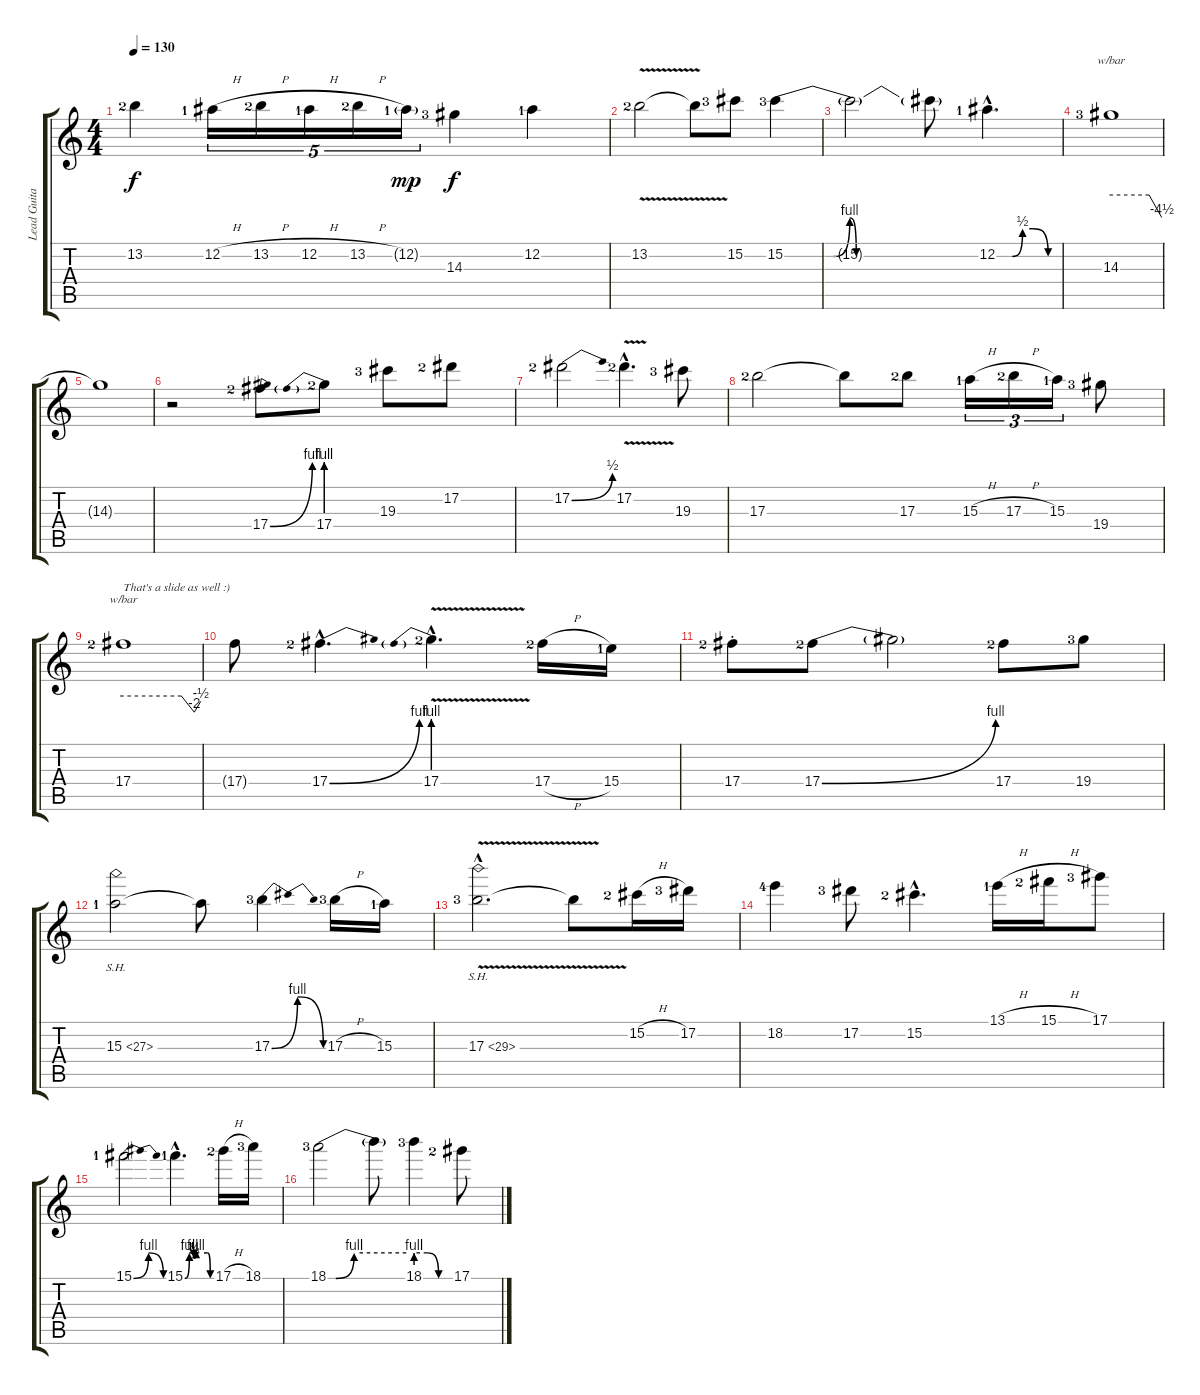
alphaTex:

\track ("Lead Guitar" "Lead Guita") {instrument overdrivenguitar}
\staff {score tabs}
\tuning (Eb4 Bb3 Gb3 Db3 Ab2 Eb2) {hide}
\ts (4 4)
\tempo 130
\clef g2
\ks c
13.2{lf 3}.4{dy f} 12.2{h lf 2}.16{tu (5 4)} 13.2{h lf 3}.16{tu (5 4)} 12.2{h lf 2}.16{tu (5 4)} 13.2{h lf 3}.16{tu (5 4)} 12.2{g lf 2}.16{tu (5 4) dy mp} 14.3{lf 4}.4{dy f} 12.2{lf 2}.4 |
13.2{v lf 3}.2 13.2{t}.8 15.2{lf 4}.8 15.2{be (custom 0 0 15 0 20 4 22 0 60 0) lf 4}.4 |
15.2{t}.2 15.2{t}.8 12.2{be (custom 0 0 15 0 25 2 35 2 50 0 60 0) hac lf 2}.4{d} |
14.3{lf 4}.1{tbe (custom default 0 0 45 0 60 -18)} |
14.3{t}.1 |
r.2 17.4{be (bend 0 0 60 4) lf 3}.8 17.4{be (prebend 0 4 60 4) lf 3}.8 19.3{lf 4}.8 17.2{lf 3}.8 |
17.2{be (bend 0 0 60 2) lf 3}.2 17.2{v hac lf 3}.4{d} 19.3{lf 4}.8 |
17.3{lf 3}.2 17.3{t}.8 17.3{lf 3}.8 15.3{h lf 2}.16{tu (3 2)} 17.3{h lf 3}.16{tu (3 2)} 15.3{lf 2}.16{tu (3 2)} 19.4{lf 4}.8 |
17.4{lf 3}.1{tbe (custom default 0 0 45 0 55 -8 60 -2) txt "That's a slide as well :)"} |
17.4{t}.8 17.4{be (bend 0 0 60 4) hac lf 3}.4{d} 17.4{be (prebend 0 4 60 4) v hac lf 3}.4{d} 17.4{h lf 3}.16 15.4{lf 2}.16 |
17.4{st lf 3}.8 17.4{be (bend 0 0 60 4) lf 3}.8 17.4{t}.2 17.4{lf 3}.8 19.4{lf 4}.8 |
15.3{sh 12 lf 2}.2 15.3{t}.8 17.3{be (bendrelease 0 0 15 4 55 4 60 0) lf 4}.4 17.3{h lf 4}.16 15.3{lf 2}.16 |
17.3{sh 12 v hac lf 4}.2{d} 17.3{t}.8 15.2{h lf 3}.16 17.2{lf 4}.16 |
18.2{lf 5}.4 17.2{lf 4}.8 15.2{hac lf 3}.4{d} 13.1{h lf 2}.16 15.1{h lf 3}.16 17.1{lf 4}.8 |
15.1{be (bendrelease 0 0 15 4 45 4 60 0) lf 2}.2 15.1{be (custom 0 0 10 4 15 4 20 3 25 4 30 4 51 4 57 0 60 0) hac lf 2}.4{d} 17.1{h lf 3}.16 18.1{lf 4}.16 |
18.1{be (custom 0 0 6 0 20 4 60 4) lf 4}.2 18.1{t}.8 18.1{be (custom 0 4 20 4 40 0 60 0) lf 4}.4 17.1{lf 3}.8
